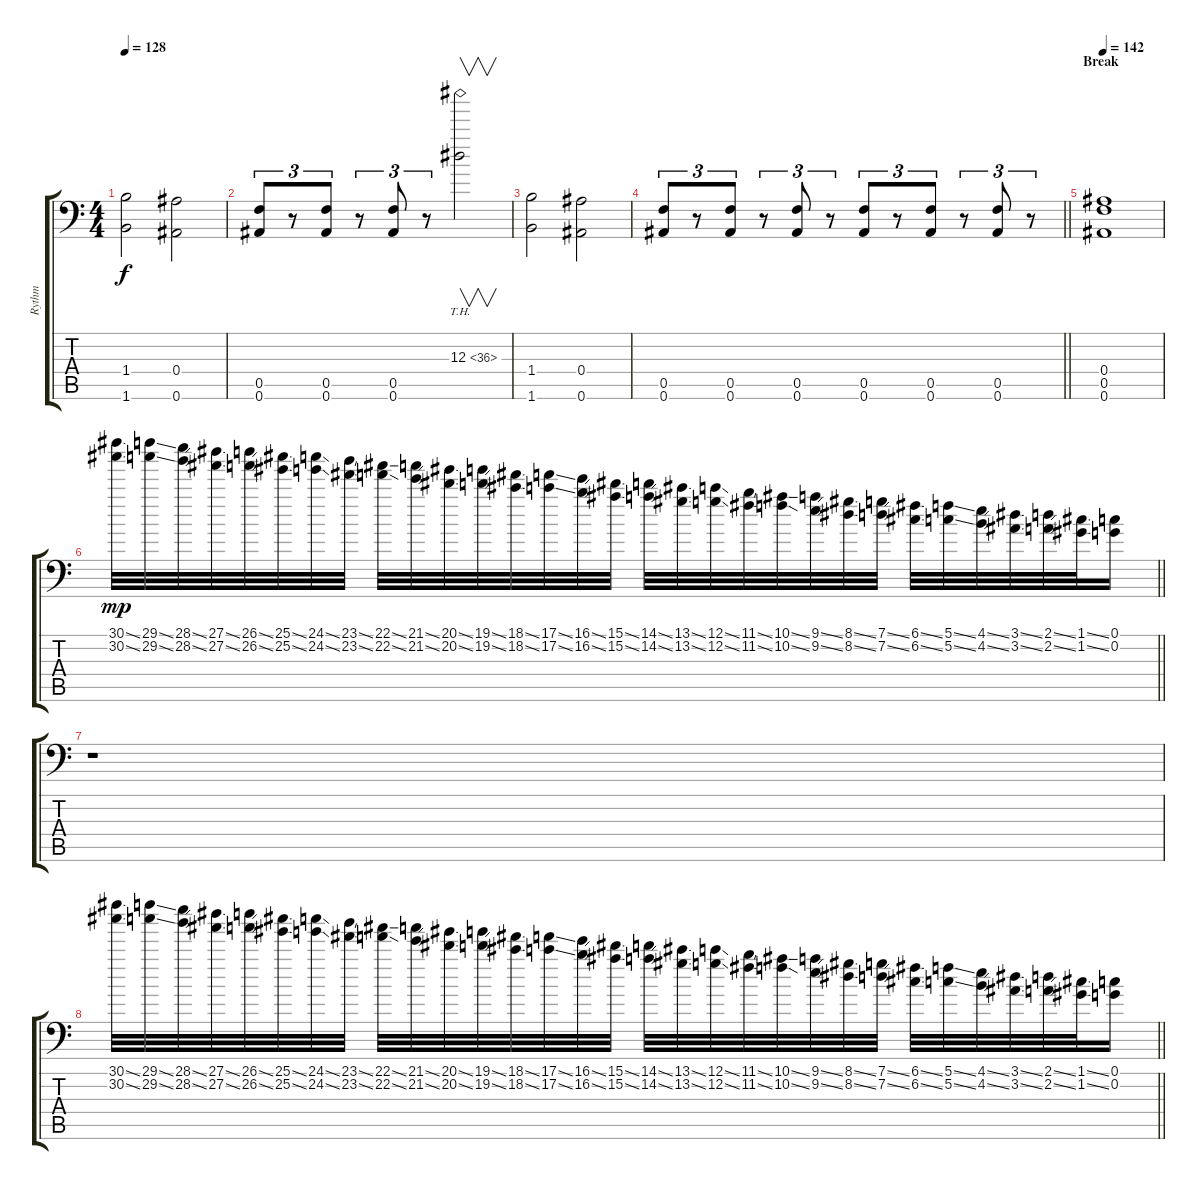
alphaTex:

\track ("Rythm" "Rythm") {instrument distortionguitar}
\staff {score tabs}
\tuning (C4 G3 Eb3 Bb2 F2 Bb1) {hide}
\ts (4 4)
\tempo 128
\clef f4
\ks c
(1.4 1.6).2{dy f} (0.4 0.6).2 |
(0.5 0.6).8{tu (3 2)} r.8{tu (3 2)} (0.5 0.6).8{tu (3 2)} r.8{tu (3 2)} (0.5 0.6).8{tu (3 2)} r.8{tu (3 2)} 12.3{th 24}.2{v} |
(1.4 1.6).2 (0.4 0.6).2 |
\barLineRight lightlight
(0.5 0.6).8{tu (3 2)} r.8{tu (3 2)} (0.5 0.6).8{tu (3 2)} r.8{tu (3 2)} (0.5 0.6).8{tu (3 2)} r.8{tu (3 2)} (0.5 0.6).8{tu (3 2)} r.8{tu (3 2)} (0.5 0.6).8{tu (3 2)} r.8{tu (3 2)} (0.5 0.6).8{tu (3 2)} r.8{tu (3 2)} |
\section ("" "Break")
\tempo 142
(0.4 0.5 0.6).1 |
\barLineRight lightlight
(30.1{ss} 30.2{ss}).32{dy mp} (29.1{ss} 29.2{ss}).32 (28.1{ss} 28.2{ss}).32 (27.1{ss} 27.2{ss}).32 (26.1{ss} 26.2{ss}).32 (25.1{ss} 25.2{ss}).32 (24.1{ss} 24.2{ss}).32 (23.1{ss} 23.2{ss}).32 (22.1{ss} 22.2{ss}).32 (21.1{ss} 21.2{ss}).32 (20.1{ss} 20.2{ss}).32 (19.1{ss} 19.2{ss}).32 (18.1{ss} 18.2{ss}).32 (17.1{ss} 17.2{ss}).32 (16.1{ss} 16.2{ss}).32 (15.1{ss} 15.2{ss}).32 (14.1{ss} 14.2{ss}).32 (13.1{ss} 13.2{ss}).32 (12.1{ss} 12.2{ss}).32 (11.1{ss} 11.2{ss}).32 (10.1{ss} 10.2{ss}).32 (9.1{ss} 9.2{ss}).32 (8.1{ss} 8.2{ss}).32 (7.1{ss} 7.2{ss}).32 (6.1{ss} 6.2{ss}).32 (5.1{ss} 5.2{ss}).32 (4.1{ss} 4.2{ss}).32 (3.1{ss} 3.2{ss}).32 (2.1{ss} 2.2{ss}).32 (1.1{ss} 1.2{ss}).32 (0.1 0.2).16 |
r.1 |
\barLineRight lightlight
(30.1{ss} 30.2{ss}).32 (29.1{ss} 29.2{ss}).32 (28.1{ss} 28.2{ss}).32 (27.1{ss} 27.2{ss}).32 (26.1{ss} 26.2{ss}).32 (25.1{ss} 25.2{ss}).32 (24.1{ss} 24.2{ss}).32 (23.1{ss} 23.2{ss}).32 (22.1{ss} 22.2{ss}).32 (21.1{ss} 21.2{ss}).32 (20.1{ss} 20.2{ss}).32 (19.1{ss} 19.2{ss}).32 (18.1{ss} 18.2{ss}).32 (17.1{ss} 17.2{ss}).32 (16.1{ss} 16.2{ss}).32 (15.1{ss} 15.2{ss}).32 (14.1{ss} 14.2{ss}).32 (13.1{ss} 13.2{ss}).32 (12.1{ss} 12.2{ss}).32 (11.1{ss} 11.2{ss}).32 (10.1{ss} 10.2{ss}).32 (9.1{ss} 9.2{ss}).32 (8.1{ss} 8.2{ss}).32 (7.1{ss} 7.2{ss}).32 (6.1{ss} 6.2{ss}).32 (5.1{ss} 5.2{ss}).32 (4.1{ss} 4.2{ss}).32 (3.1{ss} 3.2{ss}).32 (2.1{ss} 2.2{ss}).32 (1.1{ss} 1.2{ss}).32 (0.1 0.2).16
